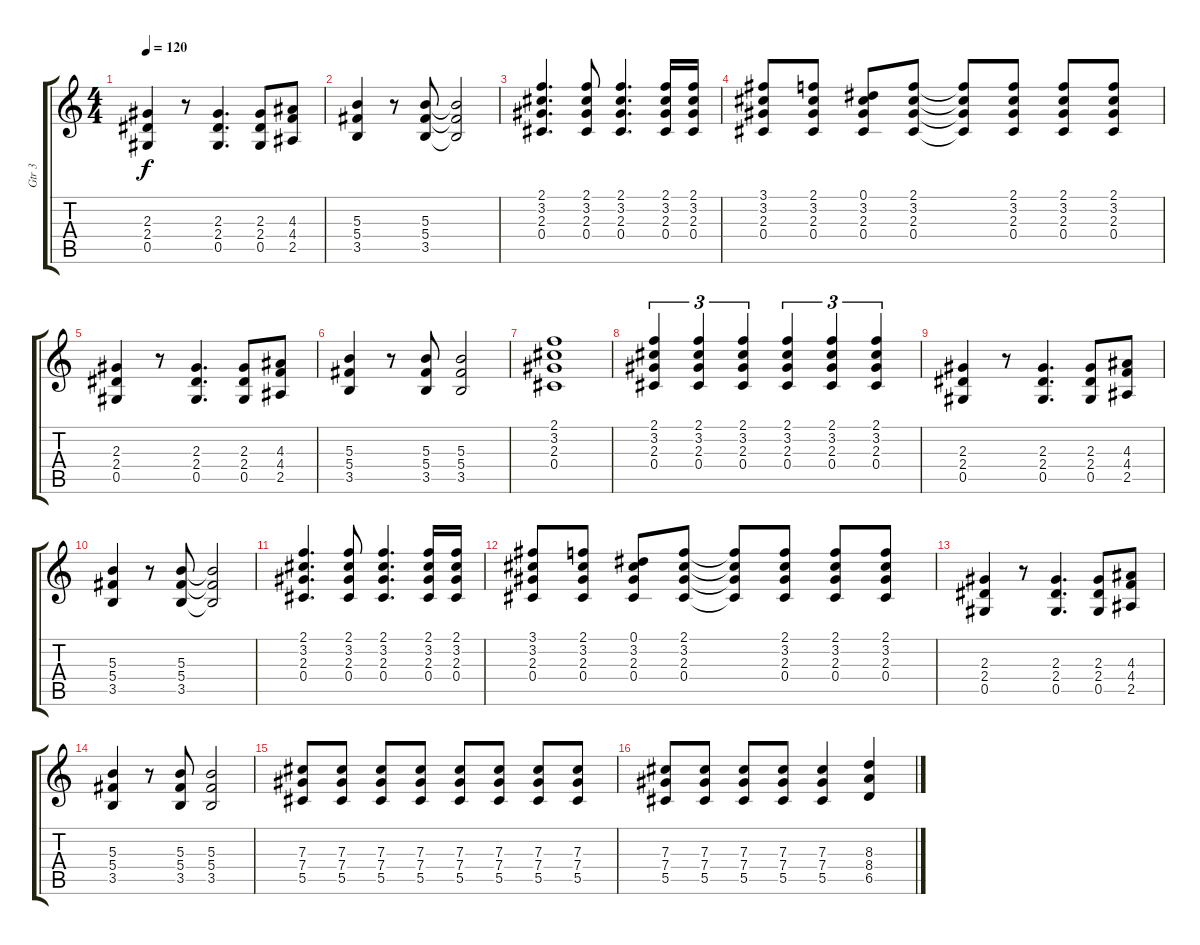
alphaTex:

\track ("Gtr 3" "Gtr 3") {instrument overdrivenguitar}
\staff {score tabs}
\tuning (Eb4 Bb3 Gb3 Db3 Ab2 Eb2) {hide}
\ts (4 4)
\tempo 120
\clef g2
\ks c
(2.3 2.4 0.5).4{dy f} r.8 (2.3 2.4 0.5).4{d} (2.3 2.4 0.5).8 (4.3 4.4 2.5).8 |
(5.3 5.4 3.5).4 r.8 (5.3 5.4 3.5).8 (5.3{t} 5.4{t} 3.5{t}).2 |
(2.1 3.2 2.3 0.4).4{d} (2.1 3.2 2.3 0.4).8 (2.1 3.2 2.3 0.4).4{d} (2.1 3.2 2.3 0.4).16 (2.1 3.2 2.3 0.4).16 |
(3.1 3.2 2.3 0.4).8 (2.1 3.2 2.3 0.4).8 (0.1 3.2 2.3 0.4).8 (2.1 3.2 2.3 0.4).8 (2.1{t} 3.2{t} 2.3{t} 0.4{t}).8 (2.1 3.2 2.3 0.4).8 (2.1 3.2 2.3 0.4).8 (2.1 3.2 2.3 0.4).8 |
(2.3 2.4 0.5).4 r.8 (2.3 2.4 0.5).4{d} (2.3 2.4 0.5).8 (4.3 4.4 2.5).8 |
(5.3 5.4 3.5).4 r.8 (5.3 5.4 3.5).8 (5.3 5.4 3.5).2 |
(2.1 3.2 2.3 0.4).1 |
(2.1 3.2 2.3 0.4).4{tu (3 2)} (2.1 3.2 2.3 0.4).4{tu (3 2)} (2.1 3.2 2.3 0.4).4{tu (3 2)} (2.1 3.2 2.3 0.4).4{tu (3 2)} (2.1 3.2 2.3 0.4).4{tu (3 2)} (2.1 3.2 2.3 0.4).4{tu (3 2)} |
(2.3 2.4 0.5).4 r.8 (2.3 2.4 0.5).4{d} (2.3 2.4 0.5).8 (4.3 4.4 2.5).8 |
(5.3 5.4 3.5).4 r.8 (5.3 5.4 3.5).8 (5.3{t} 5.4{t} 3.5{t}).2 |
(2.1 3.2 2.3 0.4).4{d} (2.1 3.2 2.3 0.4).8 (2.1 3.2 2.3 0.4).4{d} (2.1 3.2 2.3 0.4).16 (2.1 3.2 2.3 0.4).16 |
(3.1 3.2 2.3 0.4).8 (2.1 3.2 2.3 0.4).8 (0.1 3.2 2.3 0.4).8 (2.1 3.2 2.3 0.4).8 (2.1{t} 3.2{t} 2.3{t} 0.4{t}).8 (2.1 3.2 2.3 0.4).8 (2.1 3.2 2.3 0.4).8 (2.1 3.2 2.3 0.4).8 |
(2.3 2.4 0.5).4 r.8 (2.3 2.4 0.5).4{d} (2.3 2.4 0.5).8 (4.3 4.4 2.5).8 |
(5.3 5.4 3.5).4 r.8 (5.3 5.4 3.5).8 (5.3 5.4 3.5).2 |
(7.3 7.4 5.5).8 (7.3 7.4 5.5).8 (7.3 7.4 5.5).8 (7.3 7.4 5.5).8 (7.3 7.4 5.5).8 (7.3 7.4 5.5).8 (7.3 7.4 5.5).8 (7.3 7.4 5.5).8 |
(7.3 7.4 5.5).8 (7.3 7.4 5.5).8 (7.3 7.4 5.5).8 (7.3 7.4 5.5).8 (7.3 7.4 5.5).4 (8.3 8.4 6.5).4
